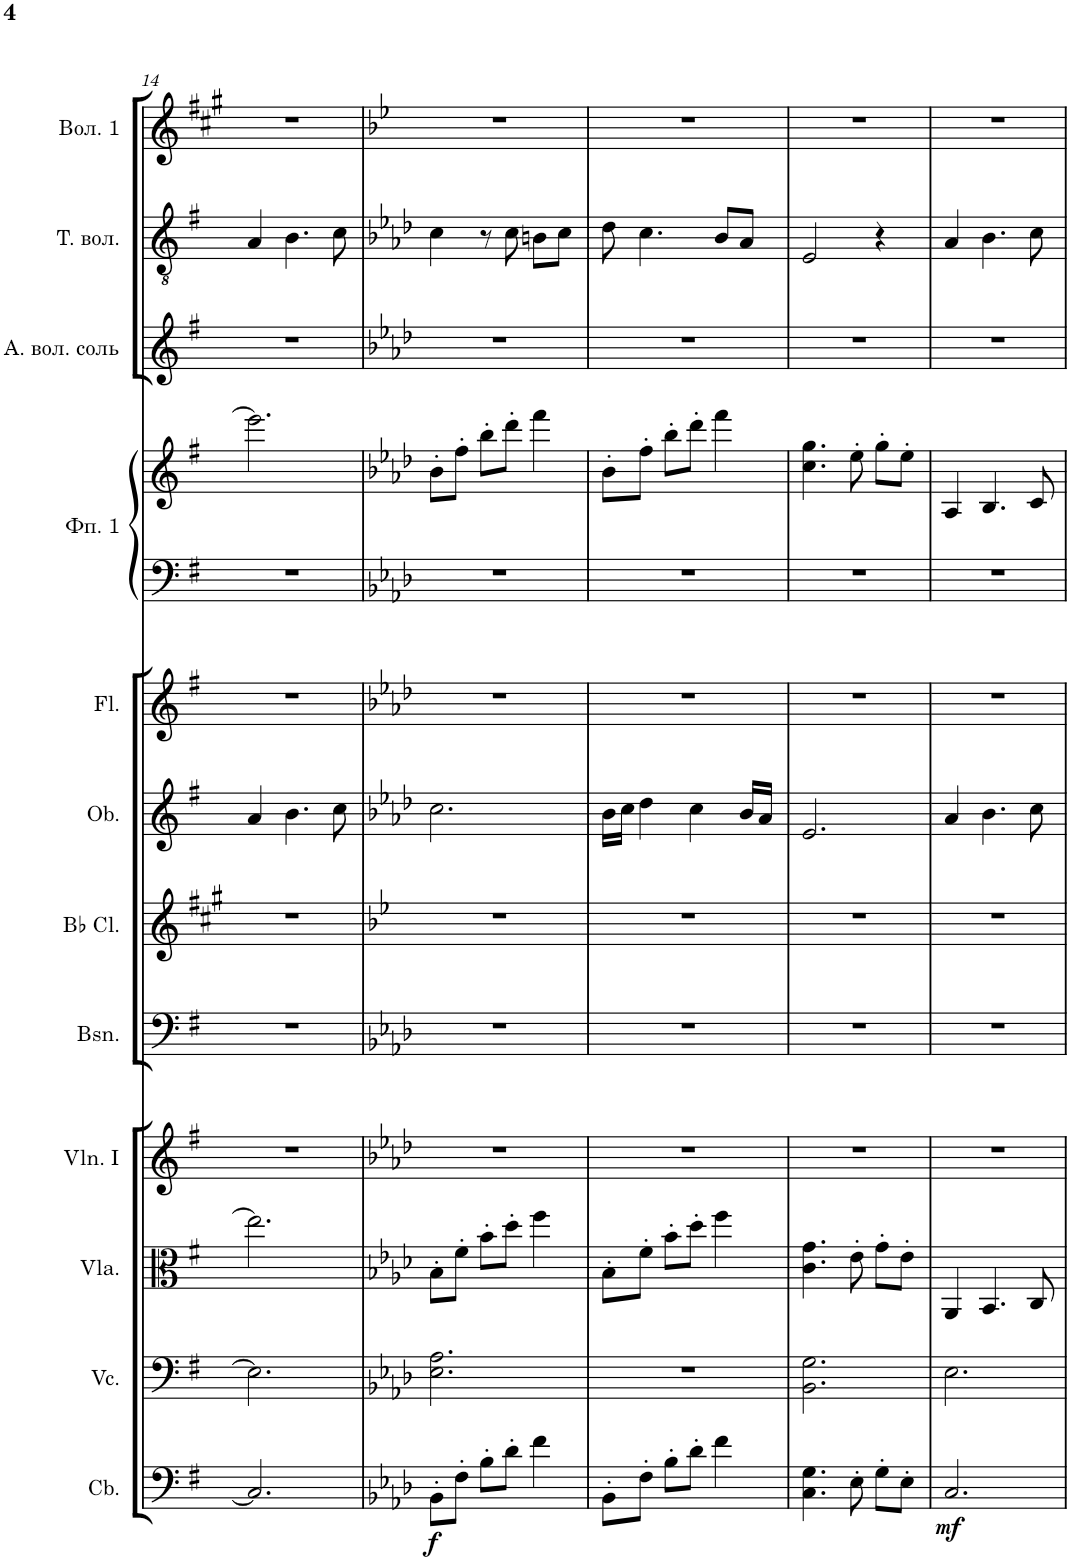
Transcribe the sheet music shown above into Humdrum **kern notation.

**kern	**dynam	**kern	**kern	**kern	**kern	**kern	**kern	**kern	**kern	**kern	**kern	**kern	**kern
*part12	*part12	*part11	*part10	*part9	*part8	*part7	*part6	*part5	*part4	*part4	*part3	*part2	*part1
*staff13	*staff13	*staff12	*staff11	*staff10	*staff9	*staff8	*staff7	*staff6	*staff5	*staff4	*staff3	*staff2	*staff1
*I"Contrabasses	*	*I"Violoncellos	*I"Violas	*I"Violins I	*I"Bassoons	*I"Clarinets in Bb	*I"Oboes	*I"Flutes	*I"Фортепиано 1	*	*I"Альтовая волынка соль	*I"Теноровая волынка	*I"Волынка 1
*I'Cb.	*	*I'Vc.	*I'Vla.	*I'Vln. I	*I'Bsn.	*	*I'Ob.	*I'Fl.	*	*	*	*	*
!!LO:PB:g=z
*clefF4	*	*clefF4	*clefC3	*clefG2	*clefF4	*clefG2	*clefG2	*clefG2	*clefF4	*clefG2	*clefG2	*clefGv2	*clefG2
*Trd7c12	*	*	*	*	*	*Trd1c2	*	*	*	*	*Trd12c21	*Trd12c21	*Trd1c2
*k[f#]	*	*k[f#]	*k[f#]	*k[f#]	*k[f#]	*k[f#c#g#]	*k[f#]	*k[f#]	*k[f#]	*k[f#]	*k[f#]	*k[f#]	*k[f#c#g#]
*M3/4	*	*M3/4	*M3/4	*M3/4	*M3/4	*M3/4	*M3/4	*M3/4	*M3/4	*M3/4	*M3/4	*M3/4	*M3/4
=14	=14	=14	=14	=14	=14	=14	=14	=14	=14	=14	=14	=14	=14
2.C/]	.	2.E\]	2.ee\]	2.r	2.r	2.r	4a/	2.r	2.r	2.eee\]	2.r	4A/	2.r
.	.	.	.	.	.	.	4.b\	.	.	.	.	4.B\	.
.	.	.	.	.	.	.	8cc\	.	.	.	.	8c\	.
=15	=15	=15	=15	=15	=15	=15	=15	=15	=15	=15	=15	=15	=15
*k[b-e-a-d-]	*	*k[b-e-a-d-]	*k[b-e-a-d-]	*k[b-e-a-d-]	*k[b-e-a-d-]	*k[b-e-]	*k[b-e-a-d-]	*k[b-e-a-d-]	*k[b-e-a-d-]	*k[b-e-a-d-]	*k[b-e-a-d-]	*k[b-e-a-d-]	*k[b-e-]
!	!LO:DY:b	!	!	!	!	!	!	!	!	!	!	!	!
8BB-'\L	f	2.E-\ 2.A-\	8B-'\L	2.r	2.r	2.r	2.cc\	2.r	2.r	8b-'\L	2.r	4c\	2.r
8F'\J	.	.	8f'\J	.	.	.	.	.	.	8ff'\J	.	.	.
8B-'\L	.	.	8b-'\L	.	.	.	.	.	.	8bb-'\L	.	8r	.
8d-'\J	.	.	8dd-'\J	.	.	.	.	.	.	8ddd-'\J	.	8c\	.
4f\	.	.	4ff\	.	.	.	.	.	.	4fff\	.	8Bn\L	.
.	.	.	.	.	.	.	.	.	.	.	.	8c\J	.
=16	=16	=16	=16	=16	=16	=16	=16	=16	=16	=16	=16	=16	=16
8BB-'\L	.	2.r	8B-'\L	2.r	2.r	2.r	16b-\LL	2.r	2.r	8b-'\L	2.r	8d-\	2.r
.	.	.	.	.	.	.	16cc\JJ	.	.	.	.	.	.
8F'\J	.	.	8f'\J	.	.	.	4dd-\	.	.	8ff'\J	.	4.c\	.
8B-'\L	.	.	8b-'\L	.	.	.	.	.	.	8bb-'\L	.	.	.
8d-'\J	.	.	8dd-'\J	.	.	.	4cc\	.	.	8ddd-'\J	.	.	.
4f\	.	.	4ff\	.	.	.	.	.	.	4fff\	.	8B-/L	.
.	.	.	.	.	.	.	16b-/LL	.	.	.	.	8A-/J	.
.	.	.	.	.	.	.	16a-/JJ	.	.	.	.	.	.
=17	=17	=17	=17	=17	=17	=17	=17	=17	=17	=17	=17	=17	=17
4.C\ 4.G\	.	2.BB-\ 2.G\	4.c\ 4.g\	2.r	2.r	2.r	2.e-/	2.r	2.r	4.cc\ 4.gg\	2.r	2E-/	2.r
8E-'\	.	.	8e-'\	.	.	.	.	.	.	8ee-'\	.	.	.
8G'\L	.	.	8g'\L	.	.	.	.	.	.	8gg'\L	.	4r	.
8E-'\J	.	.	8e-'\J	.	.	.	.	.	.	8ee-'\J	.	.	.
=18	=18	=18	=18	=18	=18	=18	=18	=18	=18	=18	=18	=18	=18
!	!LO:DY:b	!	!	!	!	!	!	!	!	!	!	!	!
2.C/	mf	2.E-\	4AA-/	2.r	2.r	2.r	4a-/	2.r	2.r	4A-/	2.r	4A-/	2.r
.	.	.	4.BB-/	.	.	.	4.b-\	.	.	4.B-/	.	4.B-\	.
.	.	.	8C/	.	.	.	8cc\	.	.	8c/	.	8c\	.
=	=	=	=	=	=	=	=	=	=	=	=	=	=
*-	*-	*-	*-	*-	*-	*-	*-	*-	*-	*-	*-	*-	*-
